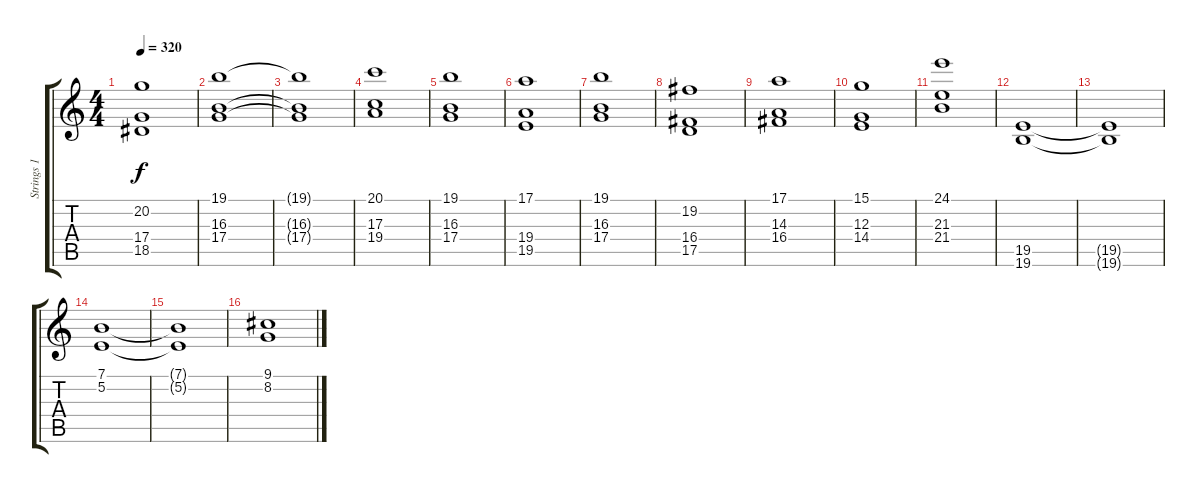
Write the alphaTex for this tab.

\track ("Strings 1" "Strings 1") {instrument stringensemble1}
\staff {score tabs}
\tuning (E4 B3 G3 D3 A2 E2) {hide}
\ts (4 4)
\tempo 320
\clef g2
\ks c
(20.2 17.4 18.5).1{dy f} |
(19.1 16.3 17.4).1 |
(19.1{t} 16.3{t} 17.4{t}).1 |
(20.1 17.3 19.4).1 |
(19.1 16.3 17.4).1 |
(17.1 19.4 19.5).1 |
(19.1 16.3 17.4).1 |
(19.2 16.4 17.5).1 |
(17.1 14.3 16.4).1 |
(15.1 12.3 14.4).1 |
(24.1 21.3 21.4).1 |
(19.5 19.6).1 |
(19.5{t} 19.6{t}).1 |
(7.1 5.2).1 |
(7.1{t} 5.2{t}).1 |
(9.1 8.2).1
